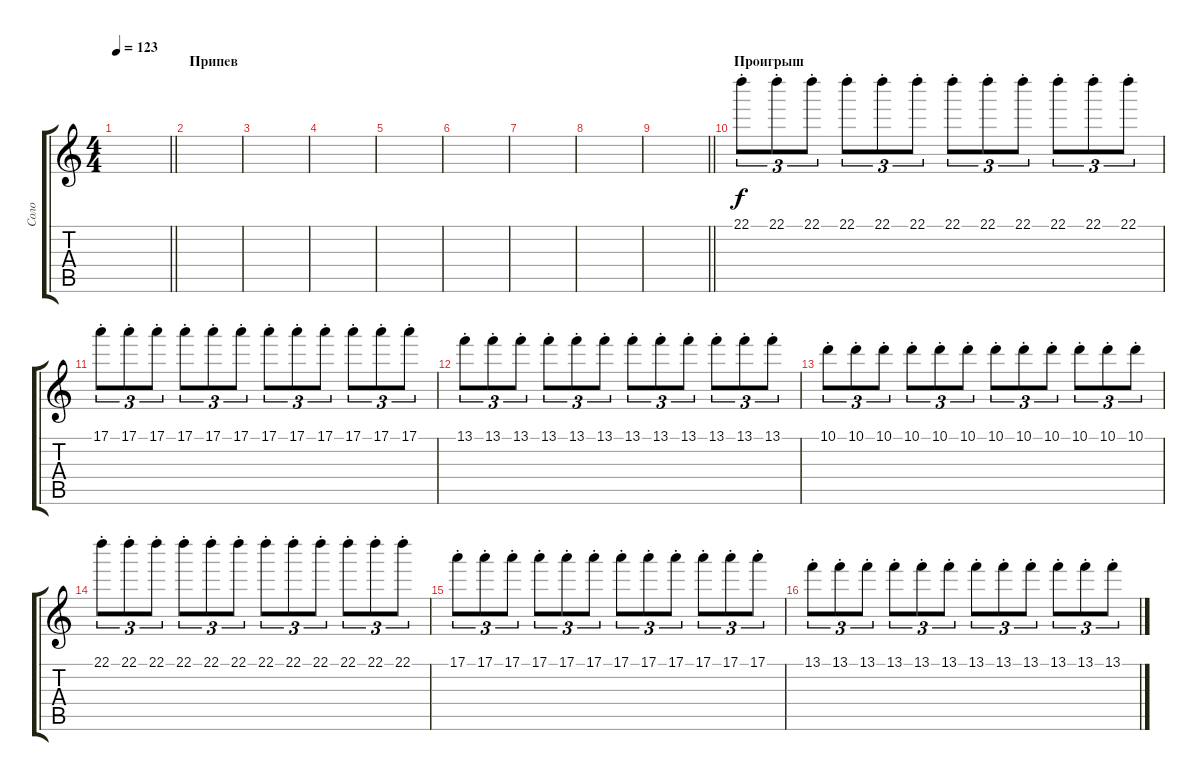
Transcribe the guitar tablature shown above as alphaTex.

\track ("Соло" "Соло") {instrument overdrivenguitar}
\staff {score tabs}
\tuning (E4 B3 G3 D3 A2 D2) {hide}
\ts (4 4)
\tempo 123
\clef g2
\barLineRight lightlight
\ks c
|
\section ("" "Припев")
|
|
|
|
|
|
|
\barLineRight lightlight
|
\section ("" "Проигрыш")
22.1{st}.8{tu (3 2)} 22.1{st}.8{tu (3 2)} 22.1{st}.8{tu (3 2)} 22.1{st}.8{tu (3 2)} 22.1{st}.8{tu (3 2)} 22.1{st}.8{tu (3 2)} 22.1{st}.8{tu (3 2)} 22.1{st}.8{tu (3 2)} 22.1{st}.8{tu (3 2)} 22.1{st}.8{tu (3 2)} 22.1{st}.8{tu (3 2)} 22.1{st}.8{tu (3 2)} |
17.1{st}.8{tu (3 2)} 17.1{st}.8{tu (3 2)} 17.1{st}.8{tu (3 2)} 17.1{st}.8{tu (3 2)} 17.1{st}.8{tu (3 2)} 17.1{st}.8{tu (3 2)} 17.1{st}.8{tu (3 2)} 17.1{st}.8{tu (3 2)} 17.1{st}.8{tu (3 2)} 17.1{st}.8{tu (3 2)} 17.1{st}.8{tu (3 2)} 17.1{st}.8{tu (3 2)} |
13.1{st}.8{tu (3 2)} 13.1{st}.8{tu (3 2)} 13.1{st}.8{tu (3 2)} 13.1{st}.8{tu (3 2)} 13.1{st}.8{tu (3 2)} 13.1{st}.8{tu (3 2)} 13.1{st}.8{tu (3 2)} 13.1{st}.8{tu (3 2)} 13.1{st}.8{tu (3 2)} 13.1{st}.8{tu (3 2)} 13.1{st}.8{tu (3 2)} 13.1{st}.8{tu (3 2)} |
10.1{st}.8{tu (3 2)} 10.1{st}.8{tu (3 2)} 10.1{st}.8{tu (3 2)} 10.1{st}.8{tu (3 2)} 10.1{st}.8{tu (3 2)} 10.1{st}.8{tu (3 2)} 10.1{st}.8{tu (3 2)} 10.1{st}.8{tu (3 2)} 10.1{st}.8{tu (3 2)} 10.1{st}.8{tu (3 2)} 10.1{st}.8{tu (3 2)} 10.1{st}.8{tu (3 2)} |
22.1{st}.8{tu (3 2)} 22.1{st}.8{tu (3 2)} 22.1{st}.8{tu (3 2)} 22.1{st}.8{tu (3 2)} 22.1{st}.8{tu (3 2)} 22.1{st}.8{tu (3 2)} 22.1{st}.8{tu (3 2)} 22.1{st}.8{tu (3 2)} 22.1{st}.8{tu (3 2)} 22.1{st}.8{tu (3 2)} 22.1{st}.8{tu (3 2)} 22.1{st}.8{tu (3 2)} |
17.1{st}.8{tu (3 2)} 17.1{st}.8{tu (3 2)} 17.1{st}.8{tu (3 2)} 17.1{st}.8{tu (3 2)} 17.1{st}.8{tu (3 2)} 17.1{st}.8{tu (3 2)} 17.1{st}.8{tu (3 2)} 17.1{st}.8{tu (3 2)} 17.1{st}.8{tu (3 2)} 17.1{st}.8{tu (3 2)} 17.1{st}.8{tu (3 2)} 17.1{st}.8{tu (3 2)} |
13.1{st}.8{tu (3 2)} 13.1{st}.8{tu (3 2)} 13.1{st}.8{tu (3 2)} 13.1{st}.8{tu (3 2)} 13.1{st}.8{tu (3 2)} 13.1{st}.8{tu (3 2)} 13.1{st}.8{tu (3 2)} 13.1{st}.8{tu (3 2)} 13.1{st}.8{tu (3 2)} 13.1{st}.8{tu (3 2)} 13.1{st}.8{tu (3 2)} 13.1{st}.8{tu (3 2)}
